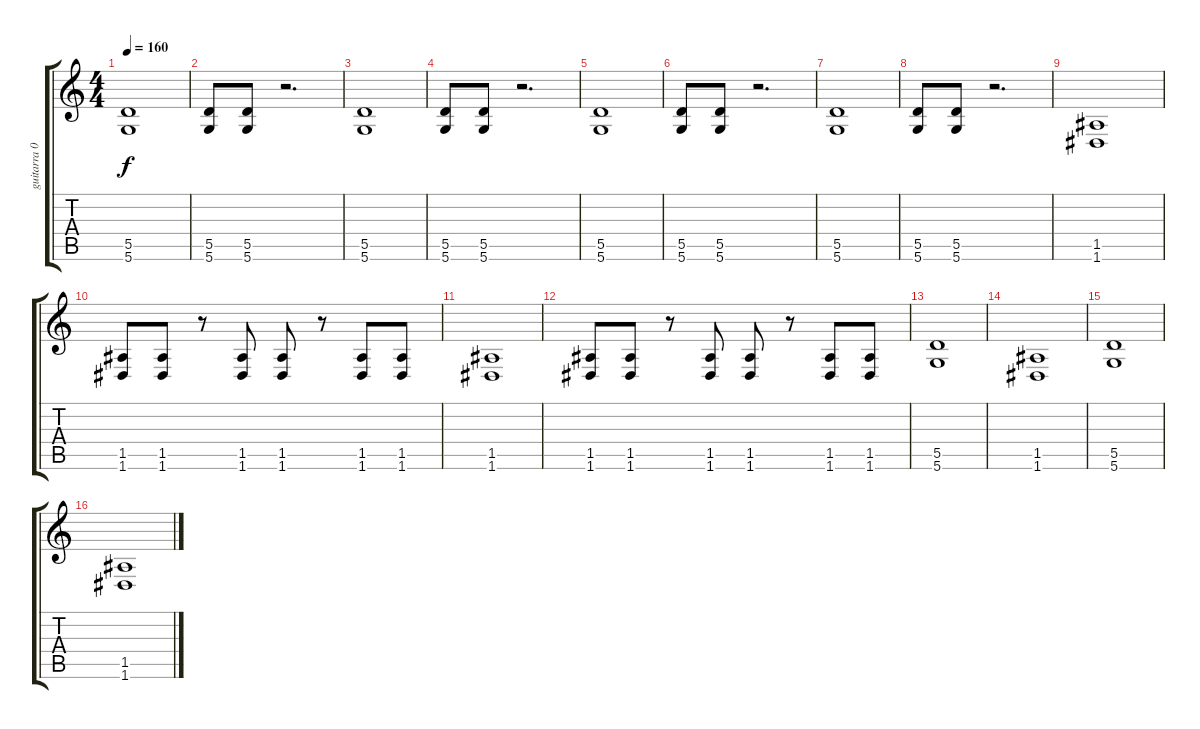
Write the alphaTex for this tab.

\track ("guitarra 02" "guitarra 0") {instrument distortionguitar}
\staff {score tabs}
\tuning (E4 B3 G3 D3 A2 D2) {hide}
\ts (4 4)
\tempo 160
\clef g2
\ks c
(5.5 5.6).1{dy f instrument distortionguitar} |
(5.5 5.6).8 (5.5 5.6).8 r.2{d} |
(5.5 5.6).1 |
(5.5 5.6).8 (5.5 5.6).8 r.2{d} |
(5.5 5.6).1 |
(5.5 5.6).8 (5.5 5.6).8 r.2{d} |
(5.5 5.6).1 |
(5.5 5.6).8 (5.5 5.6).8 r.2{d} |
(1.5 1.6).1 |
(1.5 1.6).8 (1.5 1.6).8 r.8 (1.5 1.6).8 (1.5 1.6).8 r.8 (1.5 1.6).8 (1.5 1.6).8 |
(1.5 1.6).1 |
(1.5 1.6).8 (1.5 1.6).8 r.8 (1.5 1.6).8 (1.5 1.6).8 r.8 (1.5 1.6).8 (1.5 1.6).8 |
(5.5 5.6).1 |
(1.5 1.6).1 |
(5.5 5.6).1 |
(1.5 1.6).1
